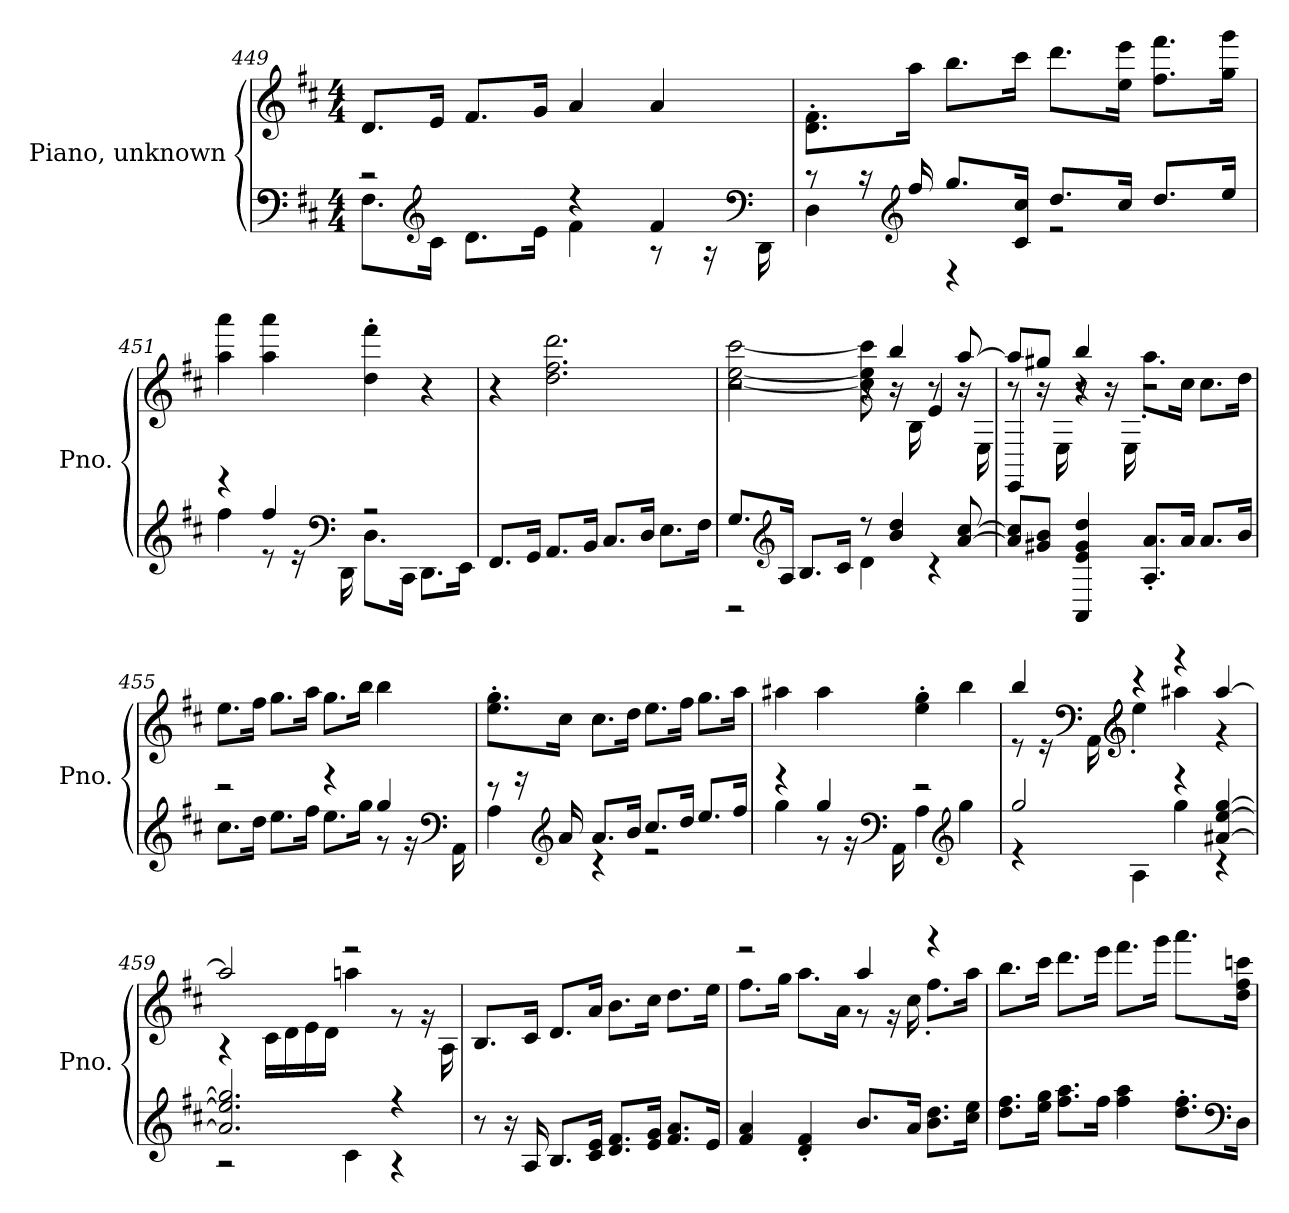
**kern	**kern
*part1	*part1
*staff2	*staff1
*I"Piano, unknown	*
*I'Pno.	*
*clefF4	*clefG2
*k[f#c#]	*k[f#c#]
*M4/4	*M4/4
=449	=449
*^	*
2r	8.F#\L	8.d/L
*clefG2	*	*
.	16c#\Jk	16e/Jk
.	8.d\L	8.f#/L
.	16e\Jk	16g/Jk
4r	4f#\	4a/
4f#/	8r	4a/
.	16r	.
*clefF4	*	*
.	16DD\	.
!!LO:LB:g=z
=450	=450	=450
8r	4D\	8.d\' 8.f#\'L
16r	.	.
*clefG2	*	*
16ff#/	.	16aa\Jk
8.gg/L	4r	8.bb\L
16c#/ 16cc#/Jk	.	16ccc#\Jk
8.dd/L	2r	8.ddd\L
16cc#/Jk	.	16ee\ 16eee\Jk
8.dd/L	.	8.ff#\ 8.fff#\L
16ee/Jk	.	16gg\ 16ggg\Jk
=451	=451	=451
4r	4ff#\	4aa\ 4aaa\
4ff#/	8r	4aa\ 4aaa\
.	16r	.
*clefF4	*	*
.	16DD\	.
2r	8.D\L	4dd\' 4fff#\'
.	16CC#\Jk	.
.	8.DD\L	4r
.	16EE\Jk	.
*v	*v	*
=452	=452
8.FF#/L	4r
16GG/Jk	.
8.AA/L	2.dd\ 2.ff#\ 2.ddd\
16BB/Jk	.
8.C#/L	.
16D/Jk	.
8.E\L	.
16F#\Jk	.
!!LO:LB:g=z
=453	=453
*^	*^
*	*	*	*^
8.G/L	2r	2r	[2cc#\ [2ee\ [2ccc#\	2r
*clefG2	*	*	*	*
16A/Jk	.	.	.	.
8.B/L	.	.	.	.
16c#/Jk	.	.	.	.
8r	4d\	8r	8cc#\] 8ee\] 8ccc#\]	4r
4b/ 4dd/	.	4bb/	16r	.
.	.	.	16B\	.
.	4r	.	8r	4e/
[8a/ [8cc#/	.	[8aa/	16r	.
.	.	.	16E\	.
*v	*v	*	*	*
=454	=454	=454	=454
8a/] 8cc#/]L	8aa/L]	8r	4EE/
8g#X/ 8b/J	8gg#X/J	16r	.
.	.	16E\	.
4AA/ 4e/ 4g#/ 4dd/	4bb/	8r	4r
.	.	16r	.
.	.	16E\	.
8.A/' 8.a/'L	2r	8.aa'\L	2r
16a/Jk	.	16cc#\Jk	.
8.a/L	.	8.cc#\L	.
16b/Jk	.	16dd\Jk	.
*	*v	*v	*v
=455	=455
*^	*
2r	8.cc#\L	8.ee\L
.	16dd\Jk	16ff#\Jk
.	8.ee\L	8.gg\L
.	16ff#\Jk	16aa\Jk
4r	8.ee\L	8.gg\L
.	16gg\Jk	16bb\Jk
4gg/	8r	4bb\
.	16r	.
*clefF4	*	*
.	16AA\	.
!!LO:LB:g=z
=456	=456	=456
8r	4A\	8.ee\' 8.gg\'L
16r	.	.
*clefG2	*	*
16a/	.	16cc#\Jk
8.a/L	4r	8.cc#\L
16b/Jk	.	16dd\Jk
8.cc#/L	2r	8.ee\L
16dd/Jk	.	16ff#\Jk
8.ee/L	.	8.gg\L
16ff#/Jk	.	16aa\Jk
=457	=457	=457
4r	4gg\	4aa#X\
4gg/	8r	4aa#\
.	16r	.
*clefF4	*	*
.	16AA\	.
2r	4A\	4ee\' 4gg\'
*clefG2	*	*
.	4gg\	4bb\
=458	=458	=458
*	*	*^
2gg/	4r	4bb/	8r
.	.	.	16r
*	*	*clefF4	*
.	.	.	16AA\
*	*	*clefG2	*
.	4A\	4r	4ee'\
4r	4gg\	4r	4aa#X\
[4a#X/ [4ee/ [4gg/	4r	[4aa#/	4r
!!LO:LB:g=z	!!
=459	=459	=459	=459
2.a#/] 2.ee/] 2.gg/]	2r	2aa#/]	4r
.	.	.	16c#\LL
.	.	.	16d\
.	.	.	16e\
.	.	.	16d\JJ
.	4c#\	2r	4aan\
4r	4r	.	8r
.	.	.	16r
.	.	.	16A\
*v	*v	*	*
*	*v	*v
=460	=460
8r	8.B/L
16r	.
16A/	16c#/Jk
8.B/L	8.d/L
16c#/ 16e/Jk	16a/Jk
8.d/ 8.f#/L	8.b\L
16e/ 16g/Jk	16cc#\Jk
8.f#/ 8.a/L	8.dd\L
16e/Jk	16ee\Jk
=461	=461
*	*^
4f#/ 4a/	2r	8.ff#\L
.	.	16gg\Jk
4d/' 4f#/'	.	8.aa\L
.	.	16a\Jk
8.b/L	4aa/	8r
.	.	16r
16a/Jk	.	16cc#\
8.b\ 8.dd\L	4r	8.ff#'\L
16cc#\ 16ee\Jk	.	16aa\Jk
*	*v	*v
!!LO:PB:g=z
=462	=462
8.dd\ 8.ff#\L	8.bb\L
16ee\ 16gg\Jk	16ccc#\Jk
8.ff#\ 8.aa\L	8.ddd\L
16ff#\Jk	16eee\Jk
4ff#\ 4aa\	8.fff#\L
.	16ggg\Jk
8.dd\' 8.ff#\'L	8.aaa\L
*clefF4	*
16D\Jk	16dd\ 16ff#\ 16cccn\Jk
=	=
*-	*-
